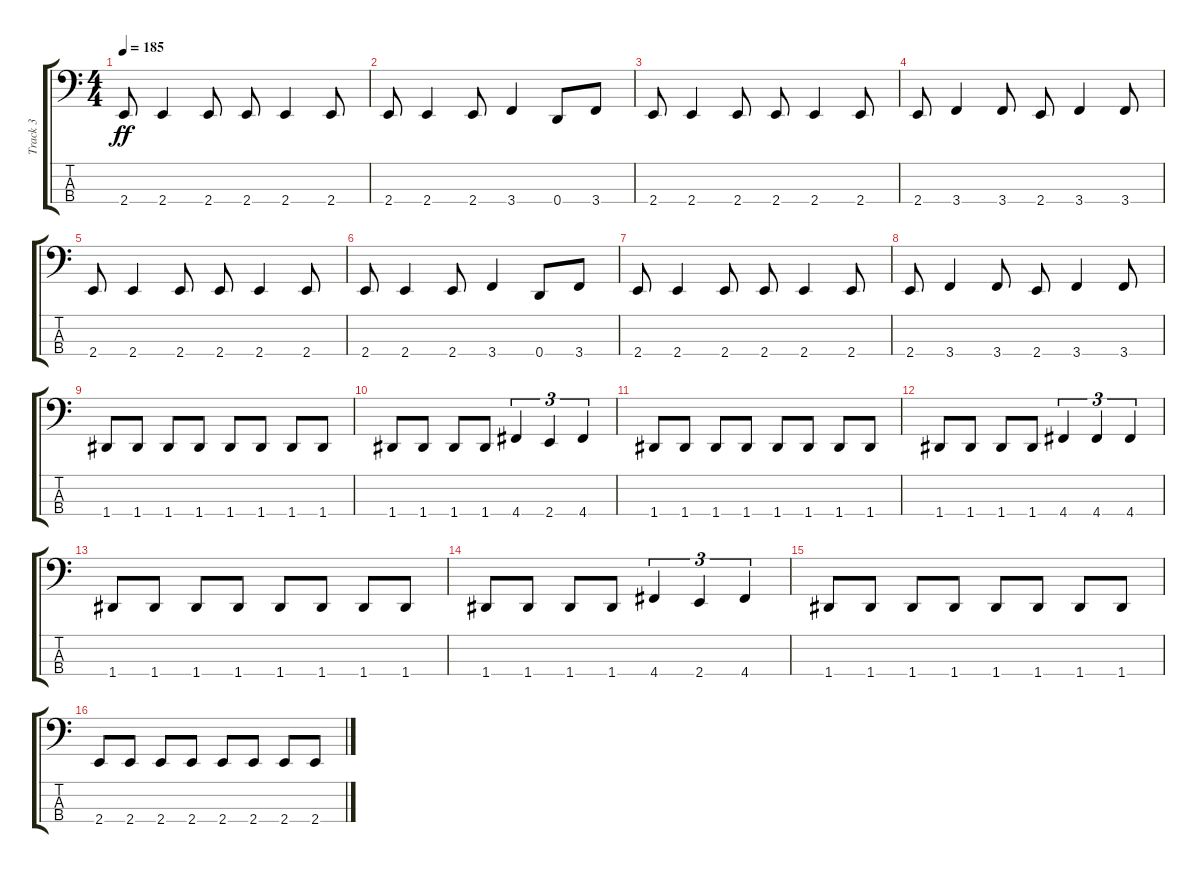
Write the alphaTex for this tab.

\track ("Track 3" "Track 3") {instrument electricbassfinger}
\staff {score tabs}
\tuning (F2 C2 G1 D1) {hide}
\ts (4 4)
\tempo 185
\clef f4
\ks c
2.4.8{dy ff} 2.4.4 2.4.8 2.4.8 2.4.4 2.4.8 |
2.4.8 2.4.4 2.4.8 3.4.4 0.4.8 3.4.8 |
2.4.8 2.4.4 2.4.8 2.4.8 2.4.4 2.4.8 |
2.4.8 3.4.4 3.4.8 2.4.8 3.4.4 3.4.8 |
2.4.8 2.4.4 2.4.8 2.4.8 2.4.4 2.4.8 |
2.4.8 2.4.4 2.4.8 3.4.4 0.4.8 3.4.8 |
2.4.8 2.4.4 2.4.8 2.4.8 2.4.4 2.4.8 |
2.4.8 3.4.4 3.4.8 2.4.8 3.4.4 3.4.8 |
1.4.8 1.4.8 1.4.8 1.4.8 1.4.8 1.4.8 1.4.8 1.4.8 |
1.4.8 1.4.8 1.4.8 1.4.8 4.4.4{tu (3 2)} 2.4.4{tu (3 2)} 4.4.4{tu (3 2)} |
1.4.8 1.4.8 1.4.8 1.4.8 1.4.8 1.4.8 1.4.8 1.4.8 |
1.4.8 1.4.8 1.4.8 1.4.8 4.4.4{tu (3 2)} 4.4.4{tu (3 2)} 4.4.4{tu (3 2)} |
1.4.8 1.4.8 1.4.8 1.4.8 1.4.8 1.4.8 1.4.8 1.4.8 |
1.4.8 1.4.8 1.4.8 1.4.8 4.4.4{tu (3 2)} 2.4.4{tu (3 2)} 4.4.4{tu (3 2)} |
1.4.8 1.4.8 1.4.8 1.4.8 1.4.8 1.4.8 1.4.8 1.4.8 |
2.4.8 2.4.8 2.4.8 2.4.8 2.4.8 2.4.8 2.4.8 2.4.8
